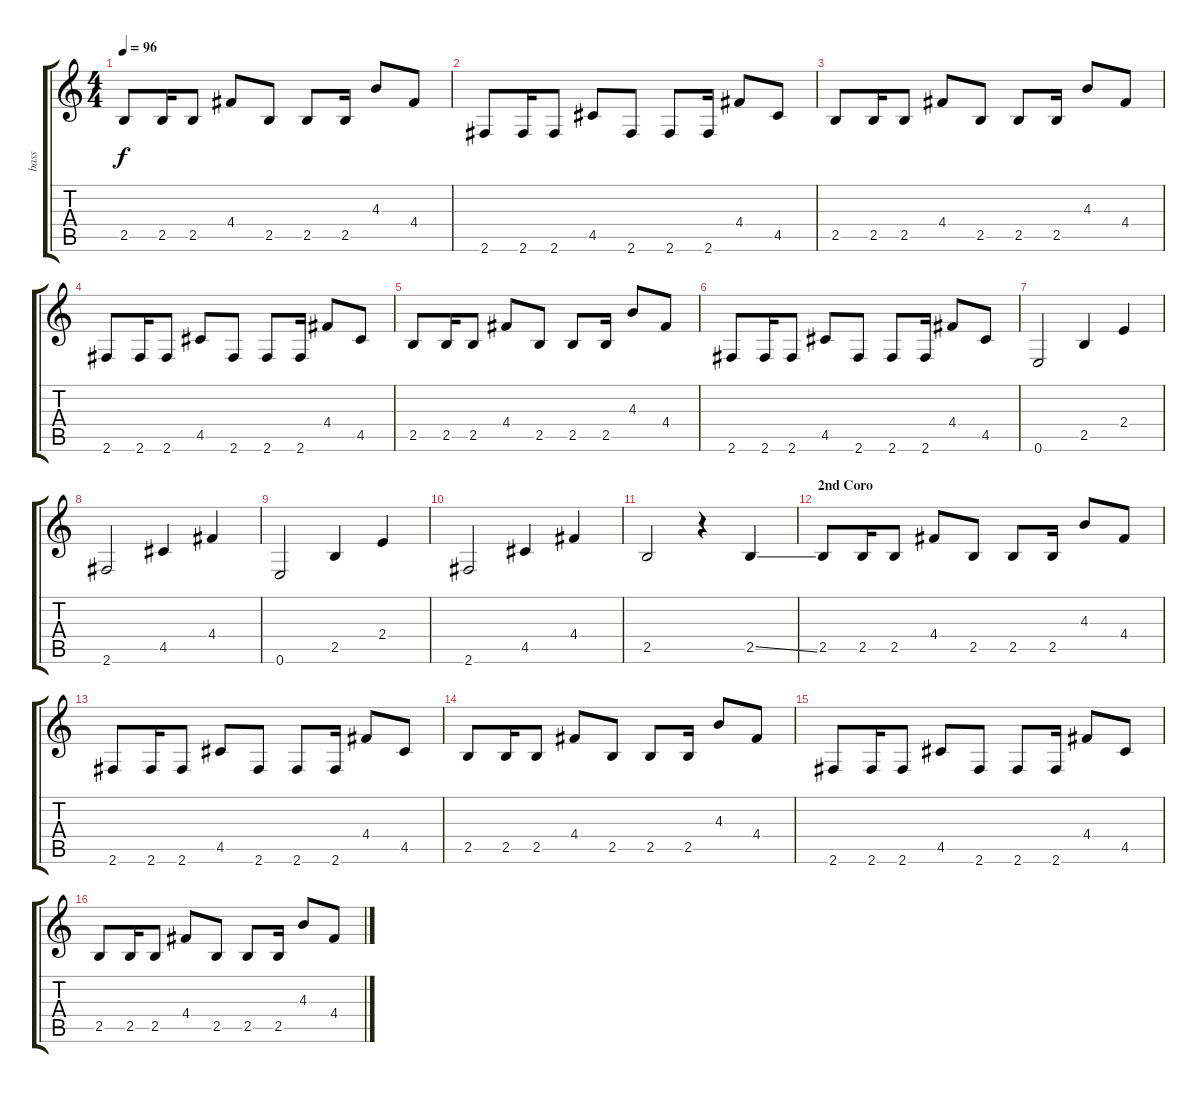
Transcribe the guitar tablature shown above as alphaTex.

\track ("bass" "bass") {instrument electricbassfinger}
\staff {score tabs}
\tuning (E4 B3 G3 D3 A2 E2) {hide}
\ts (4 4)
\tempo 96
\clef g2
\ks c
2.5.8{dy f} 2.5.16 2.5.8 4.4.8 2.5.8 2.5.8 2.5.16 4.3.8 4.4.8 |
2.6.8 2.6.16 2.6.8 4.5.8 2.6.8 2.6.8 2.6.16 4.4.8 4.5.8 |
2.5.8 2.5.16 2.5.8 4.4.8 2.5.8 2.5.8 2.5.16 4.3.8 4.4.8 |
2.6.8 2.6.16 2.6.8 4.5.8 2.6.8 2.6.8 2.6.16 4.4.8 4.5.8 |
2.5.8 2.5.16 2.5.8 4.4.8 2.5.8 2.5.8 2.5.16 4.3.8 4.4.8 |
2.6.8 2.6.16 2.6.8 4.5.8 2.6.8 2.6.8 2.6.16 4.4.8 4.5.8 |
0.6.2 2.5.4 2.4.4 |
2.6.2 4.5.4 4.4.4 |
0.6.2 2.5.4 2.4.4 |
2.6.2 4.5.4 4.4.4 |
2.5.2 r.4 2.5{ss}.4 |
\section ("" "2nd Coro")
2.5.8 2.5.16 2.5.8 4.4.8 2.5.8 2.5.8 2.5.16 4.3.8 4.4.8 |
2.6.8 2.6.16 2.6.8 4.5.8 2.6.8 2.6.8 2.6.16 4.4.8 4.5.8 |
2.5.8 2.5.16 2.5.8 4.4.8 2.5.8 2.5.8 2.5.16 4.3.8 4.4.8 |
2.6.8 2.6.16 2.6.8 4.5.8 2.6.8 2.6.8 2.6.16 4.4.8 4.5.8 |
2.5.8 2.5.16 2.5.8 4.4.8 2.5.8 2.5.8 2.5.16 4.3.8 4.4.8
